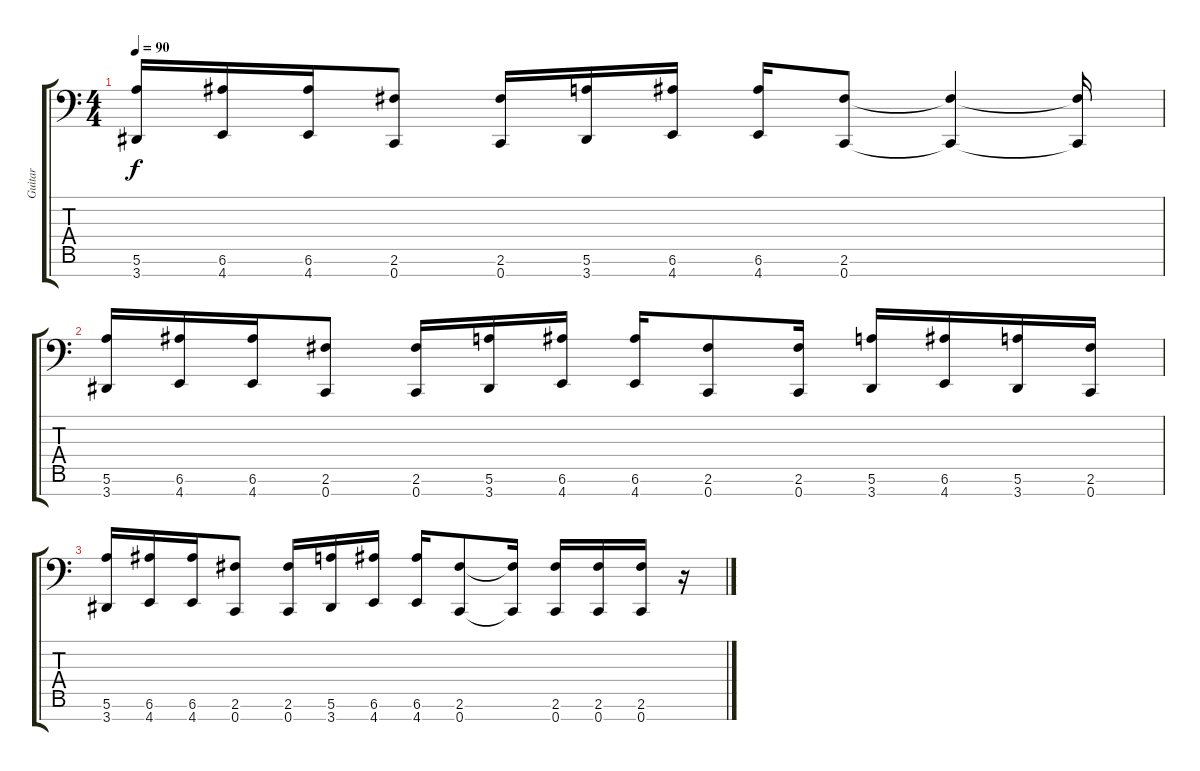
\track ("Guitar" "Guitar") {instrument distortionguitar}
\staff {score tabs}
\tuning (E4 B3 G3 D3 A2 E2 C-1) {hide}
\ts (4 4)
\tempo 90
\clef f4
\ks c
(5.6 3.7).16{dy f} (6.6 4.7).16 (6.6 4.7).16 (2.6 0.7).8 (2.6 0.7).16 (5.6 3.7).16 (6.6 4.7).16 (6.6 4.7).16 (2.6 0.7).8 (2.6{t} 0.7{t}).4 (2.6{t} 0.7{t}).16 |
(5.6 3.7).16 (6.6 4.7).16 (6.6 4.7).16 (2.6 0.7).8 (2.6 0.7).16 (5.6 3.7).16 (6.6 4.7).16 (6.6 4.7).16 (2.6 0.7).8 (2.6 0.7).16 (5.6 3.7).16 (6.6 4.7).16 (5.6 3.7).16 (2.6 0.7).16 |
(5.6 3.7).16 (6.6 4.7).16 (6.6 4.7).16 (2.6 0.7).8 (2.6 0.7).16 (5.6 3.7).16 (6.6 4.7).16 (6.6 4.7).16 (2.6 0.7).8 (2.6{t} 0.7{t}).16 (2.6 0.7).16 (2.6 0.7).16 (2.6 0.7).16 r.16
